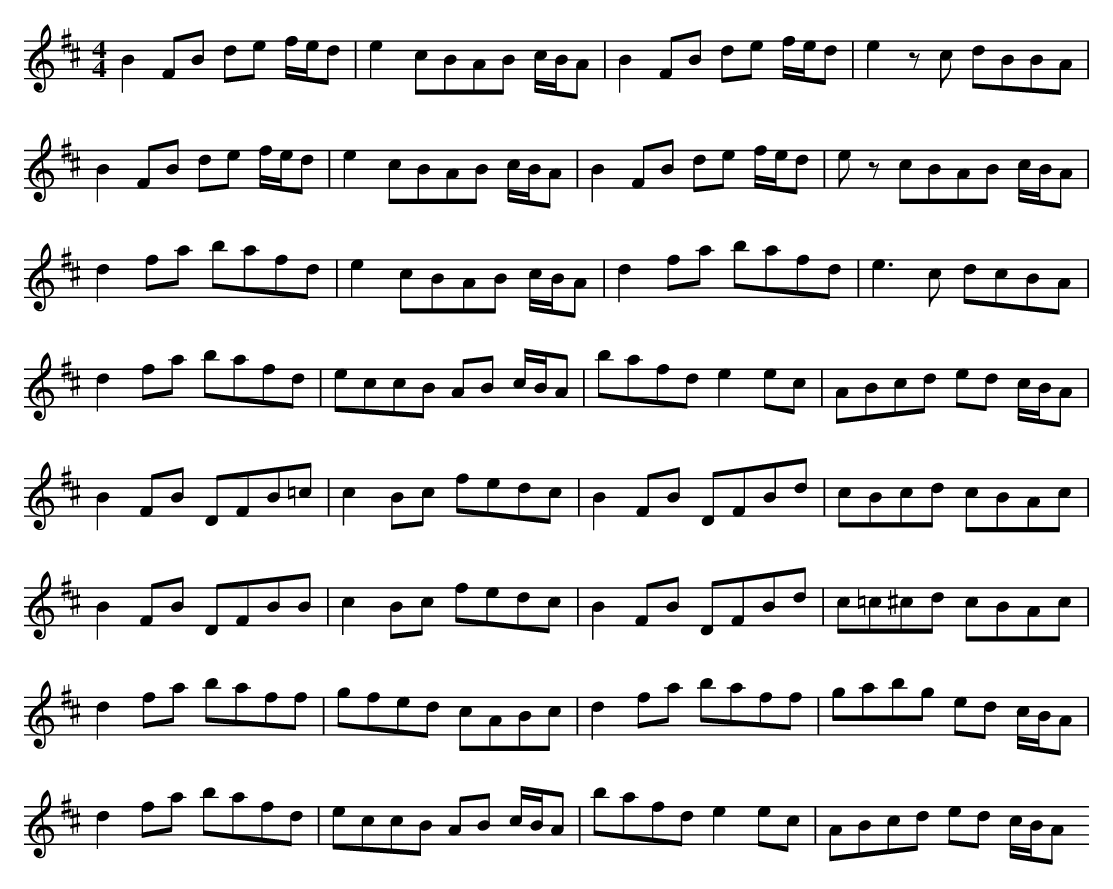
X:1
M:4/4
K:D
B2 FB de f/2e/2d|e2 cBAB c/2B/2A|B2 FB de f/2e/2d|e2 z c dBBA|
B2 FB de f/2e/2d|e2 cBAB c/2B/2A|B2 FB de f/2e/2d|ez cBAB c/2B/2A|
d2 fa bafd|e2 cBAB c/2B/2A|d2 fa bafd|e3 c dcBA|
d2 fa bafd|eccB AB c/2B/2A|bafd e2 ec|ABcd ed c/2B/2A|
B2 FB DFB=c|c2 Bc fedc|B2 FB DFBd|cBcd cBAc|
B2 FB DFBB|c2 Bc fedc|B2 FB DFBd|c=c^cd cBAc|
d2 fa baff|gfed cABc|d2 fa baff|gabg ed c/2B/2A|
d2 fa bafd|eccB AB c/2B/2A|bafd e2 ec|ABcd ed c/2B/2A
